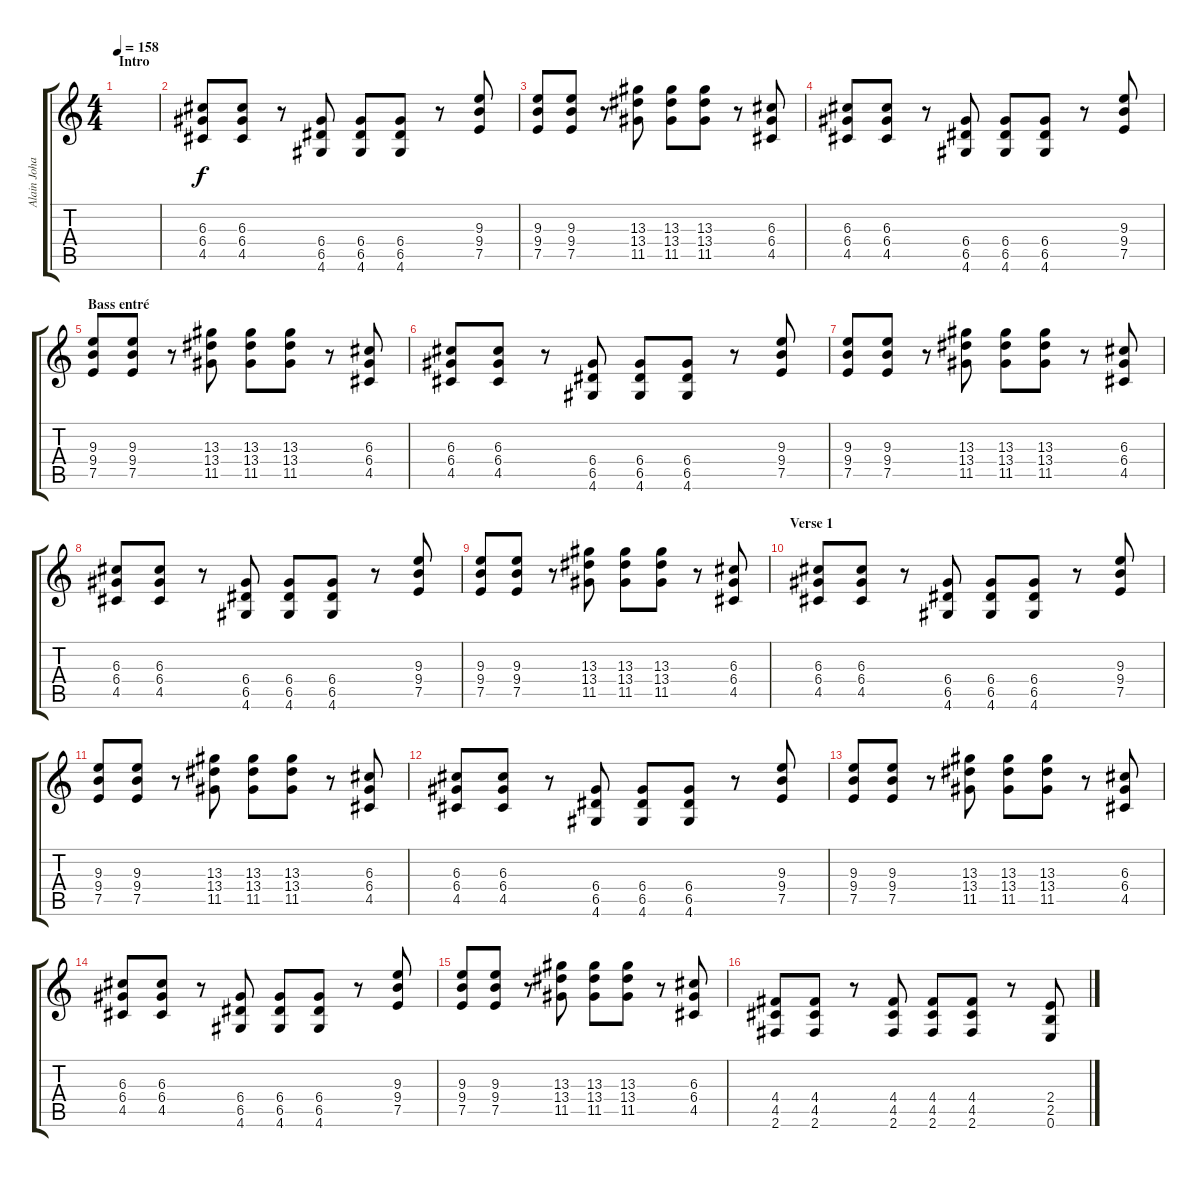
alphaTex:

\track ("Alain Johannes (Rythm Guitar)" "Alain Joha") {instrument overdrivenguitar}
\staff {score tabs}
\tuning (E4 B3 G3 D3 A2 E2) {hide}
\ts (4 4)
\section ("" "Intro")
\tempo 158
\clef g2
\ks c
|
(6.3 6.4 4.5).8 (6.3 6.4 4.5).8 r.8 (6.4 6.5 4.6).8 (6.4 6.5 4.6).8 (6.4 6.5 4.6).8 r.8 (9.3 9.4 7.5).8 |
(9.3 9.4 7.5).8 (9.3 9.4 7.5).8 r.8 (13.3 13.4 11.5).8 (13.3 13.4 11.5).8 (13.3 13.4 11.5).8 r.8 (6.3 6.4 4.5).8 |
(6.3 6.4 4.5).8 (6.3 6.4 4.5).8 r.8 (6.4 6.5 4.6).8 (6.4 6.5 4.6).8 (6.4 6.5 4.6).8 r.8 (9.3 9.4 7.5).8 |
\section ("" "Bass entré")
(9.3 9.4 7.5).8 (9.3 9.4 7.5).8 r.8 (13.3 13.4 11.5).8 (13.3 13.4 11.5).8 (13.3 13.4 11.5).8 r.8 (6.3 6.4 4.5).8 |
(6.3 6.4 4.5).8 (6.3 6.4 4.5).8 r.8 (6.4 6.5 4.6).8 (6.4 6.5 4.6).8 (6.4 6.5 4.6).8 r.8 (9.3 9.4 7.5).8 |
(9.3 9.4 7.5).8 (9.3 9.4 7.5).8 r.8 (13.3 13.4 11.5).8 (13.3 13.4 11.5).8 (13.3 13.4 11.5).8 r.8 (6.3 6.4 4.5).8 |
(6.3 6.4 4.5).8 (6.3 6.4 4.5).8 r.8 (6.4 6.5 4.6).8 (6.4 6.5 4.6).8 (6.4 6.5 4.6).8 r.8 (9.3 9.4 7.5).8 |
(9.3 9.4 7.5).8 (9.3 9.4 7.5).8 r.8 (13.3 13.4 11.5).8 (13.3 13.4 11.5).8 (13.3 13.4 11.5).8 r.8 (6.3 6.4 4.5).8 |
\section ("" "Verse 1")
(6.3 6.4 4.5).8 (6.3 6.4 4.5).8 r.8 (6.4 6.5 4.6).8 (6.4 6.5 4.6).8 (6.4 6.5 4.6).8 r.8 (9.3 9.4 7.5).8 |
(9.3 9.4 7.5).8 (9.3 9.4 7.5).8 r.8 (13.3 13.4 11.5).8 (13.3 13.4 11.5).8 (13.3 13.4 11.5).8 r.8 (6.3 6.4 4.5).8 |
(6.3 6.4 4.5).8 (6.3 6.4 4.5).8 r.8 (6.4 6.5 4.6).8 (6.4 6.5 4.6).8 (6.4 6.5 4.6).8 r.8 (9.3 9.4 7.5).8 |
(9.3 9.4 7.5).8 (9.3 9.4 7.5).8 r.8 (13.3 13.4 11.5).8 (13.3 13.4 11.5).8 (13.3 13.4 11.5).8 r.8 (6.3 6.4 4.5).8 |
(6.3 6.4 4.5).8 (6.3 6.4 4.5).8 r.8 (6.4 6.5 4.6).8 (6.4 6.5 4.6).8 (6.4 6.5 4.6).8 r.8 (9.3 9.4 7.5).8 |
(9.3 9.4 7.5).8 (9.3 9.4 7.5).8 r.8 (13.3 13.4 11.5).8 (13.3 13.4 11.5).8 (13.3 13.4 11.5).8 r.8 (6.3 6.4 4.5).8 |
(4.4 4.5 2.6).8 (4.4 4.5 2.6).8 r.8 (4.4 4.5 2.6).8 (4.4 4.5 2.6).8 (4.4 4.5 2.6).8 r.8 (2.4 2.5 0.6).8
